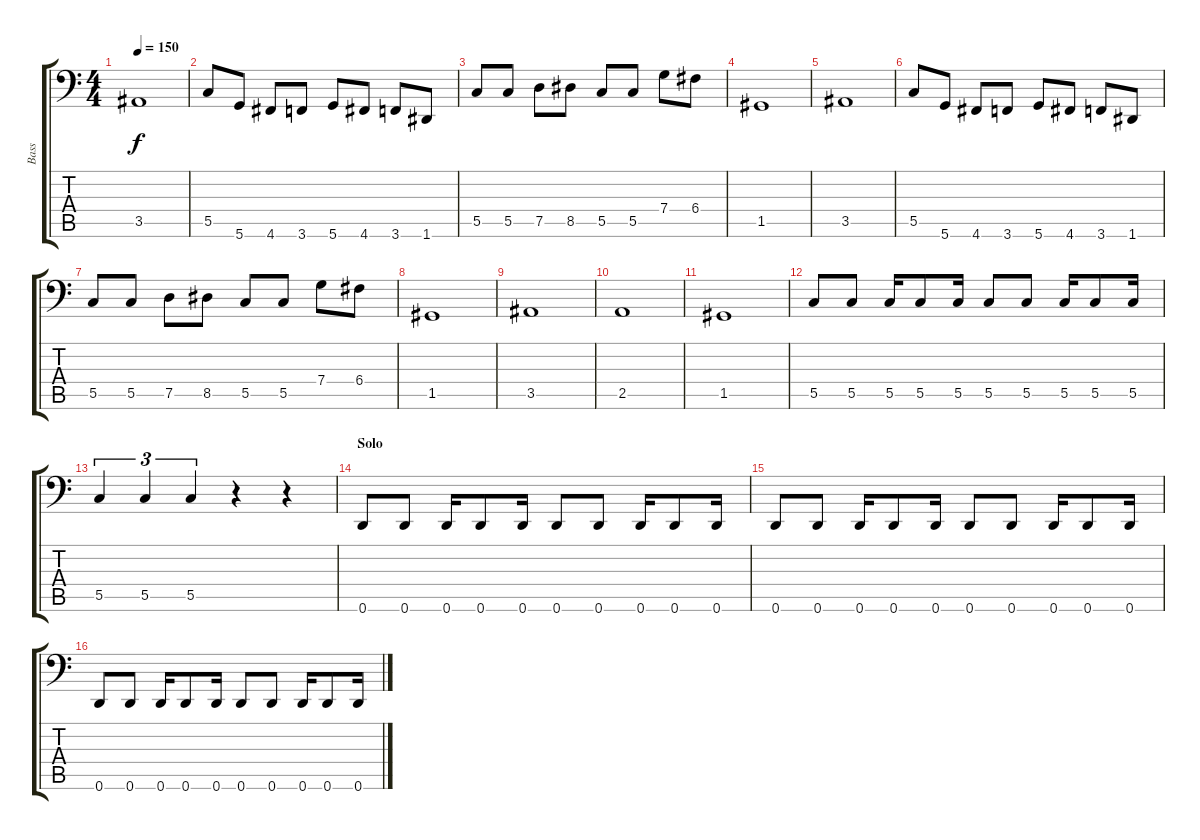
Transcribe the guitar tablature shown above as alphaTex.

\track ("Bass" "Bass") {instrument electricbasspick}
\staff {score tabs}
\tuning (D3 A2 F2 C2 G1 D1) {hide}
\ts (4 4)
\tempo 150
\clef f4
\ks c
3.5.1{dy f} |
5.5.8 5.6.8 4.6.8 3.6.8 5.6.8 4.6.8 3.6.8 1.6.8 |
5.5.8 5.5.8 7.5.8 8.5.8 5.5.8 5.5.8 7.4.8 6.4.8 |
1.5.1 |
3.5.1 |
5.5.8 5.6.8 4.6.8 3.6.8 5.6.8 4.6.8 3.6.8 1.6.8 |
5.5.8 5.5.8 7.5.8 8.5.8 5.5.8 5.5.8 7.4.8 6.4.8 |
1.5.1 |
3.5.1 |
2.5.1 |
1.5.1 |
5.5.8 5.5.8 5.5.16 5.5.8 5.5.16 5.5.8 5.5.8 5.5.16 5.5.8 5.5.16 |
5.5.4{tu (3 2)} 5.5.4{tu (3 2)} 5.5.4{tu (3 2)} r.4 r.4 |
\section ("" "Solo")
0.6.8 0.6.8 0.6.16 0.6.8 0.6.16 0.6.8 0.6.8 0.6.16 0.6.8 0.6.16 |
0.6.8 0.6.8 0.6.16 0.6.8 0.6.16 0.6.8 0.6.8 0.6.16 0.6.8 0.6.16 |
0.6.8 0.6.8 0.6.16 0.6.8 0.6.16 0.6.8 0.6.8 0.6.16 0.6.8 0.6.16
